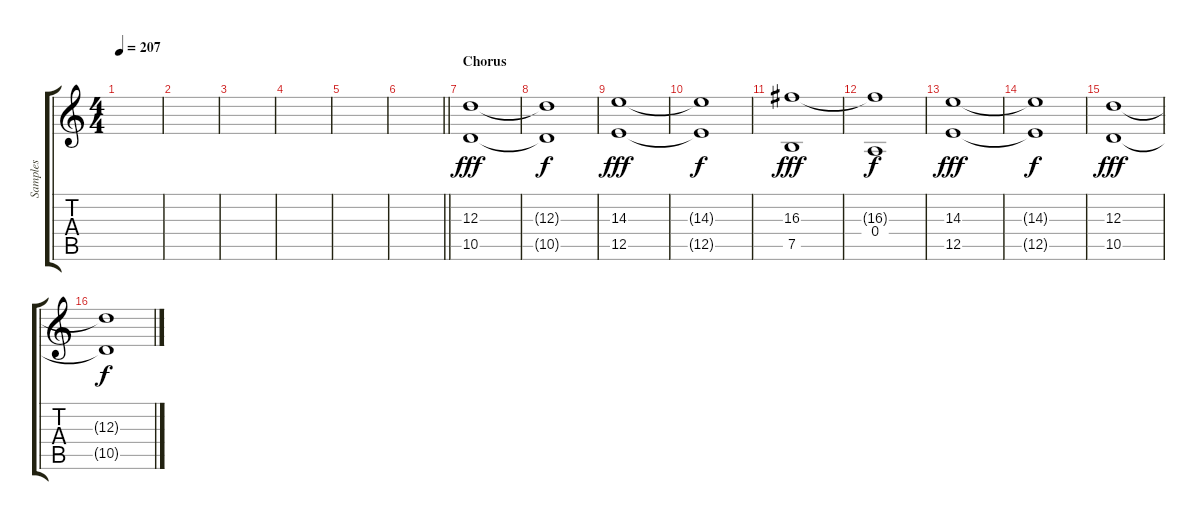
\track ("Samples" "Samples") {instrument distortionguitar}
\staff {score tabs}
\tuning (B3 Gb3 D3 A2 E2 B1) {hide}
\ts (4 4)
\tempo 207
\clef g2
\ks c
|
|
|
|
|
\barLineRight lightlight
|
\section ("" "Chorus")
(12.3 10.5).1{dy fff volume 10 instrument synthstrings2} |
(12.3{t} 10.5{t}).1{dy f} |
(14.3 12.5).1{dy fff} |
(14.3{t} 12.5{t}).1{dy f} |
(16.3 7.5).1{dy fff} |
(16.3{t} 0.4).1{dy f} |
(14.3 12.5).1{dy fff} |
(14.3{t} 12.5{t}).1{dy f} |
(12.3 10.5).1{dy fff} |
(12.3{t} 10.5{t}).1{dy f}
